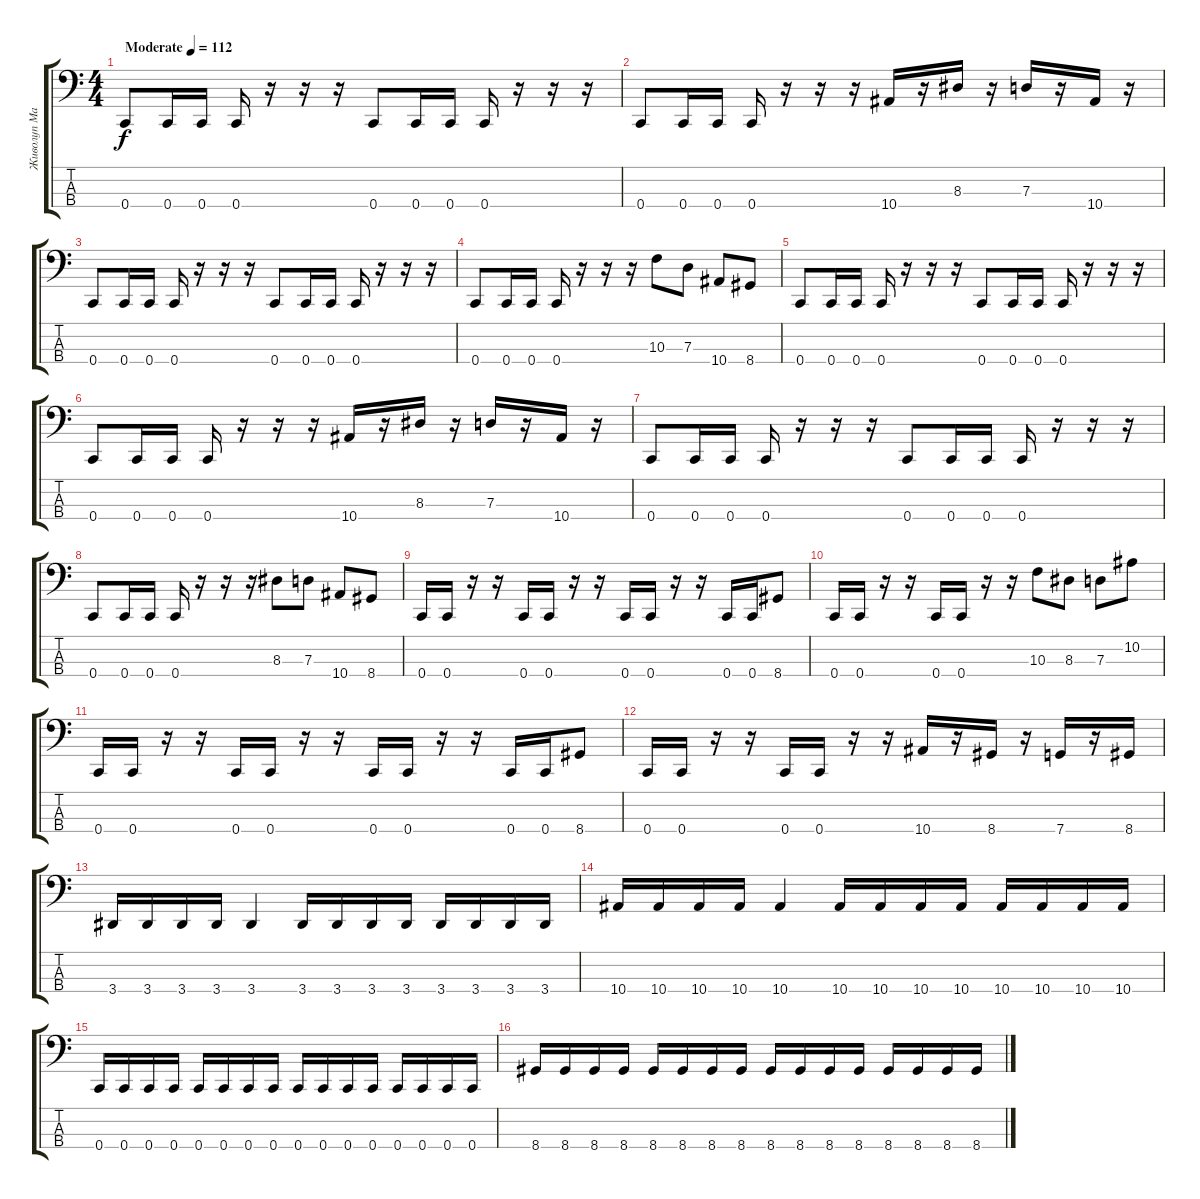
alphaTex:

\track ("Живолуп Максим" "Живолуп Ма") {instrument electricbassfinger}
\staff {score tabs}
\tuning (F2 C2 G1 C1) {hide}
\ts (4 4)
\tempo (112 "Moderate")
\clef f4
\ks c
0.4.8{dy f instrument electricbassfinger} 0.4.16 0.4.16 0.4.16 r.16 r.16 r.16 0.4.8 0.4.16 0.4.16 0.4.16 r.16 r.16 r.16 |
0.4.8 0.4.16 0.4.16 0.4.16 r.16 r.16 r.16 10.4.16 r.16 8.3.16 r.16 7.3.16 r.16 10.4.16 r.16 |
0.4.8 0.4.16 0.4.16 0.4.16 r.16 r.16 r.16 0.4.8 0.4.16 0.4.16 0.4.16 r.16 r.16 r.16 |
0.4.8 0.4.16 0.4.16 0.4.16 r.16 r.16 r.16 10.3.8 7.3.8 10.4.8 8.4.8 |
0.4.8 0.4.16 0.4.16 0.4.16 r.16 r.16 r.16 0.4.8 0.4.16 0.4.16 0.4.16 r.16 r.16 r.16 |
0.4.8 0.4.16 0.4.16 0.4.16 r.16 r.16 r.16 10.4.16 r.16 8.3.16 r.16 7.3.16 r.16 10.4.16 r.16 |
0.4.8 0.4.16 0.4.16 0.4.16 r.16 r.16 r.16 0.4.8 0.4.16 0.4.16 0.4.16 r.16 r.16 r.16 |
0.4.8 0.4.16 0.4.16 0.4.16 r.16 r.16 r.16 8.3.8 7.3.8 10.4.8 8.4.8 |
0.4.16 0.4.16 r.16 r.16 0.4.16 0.4.16 r.16 r.16 0.4.16 0.4.16 r.16 r.16 0.4.16 0.4.16 8.4.8 |
0.4.16 0.4.16 r.16 r.16 0.4.16 0.4.16 r.16 r.16 10.3.8 8.3.8 7.3.8 10.2.8 |
0.4.16 0.4.16 r.16 r.16 0.4.16 0.4.16 r.16 r.16 0.4.16 0.4.16 r.16 r.16 0.4.16 0.4.16 8.4.8 |
0.4.16 0.4.16 r.16 r.16 0.4.16 0.4.16 r.16 r.16 10.4.16 r.16 8.4.16 r.16 7.4.16 r.16 8.4.16 |
3.4.16 3.4.16 3.4.16 3.4.16 3.4.4 3.4.16 3.4.16 3.4.16 3.4.16 3.4.16 3.4.16 3.4.16 3.4.16 |
10.4.16 10.4.16 10.4.16 10.4.16 10.4.4 10.4.16 10.4.16 10.4.16 10.4.16 10.4.16 10.4.16 10.4.16 10.4.16 |
0.4.16 0.4.16 0.4.16 0.4.16 0.4.16 0.4.16 0.4.16 0.4.16 0.4.16 0.4.16 0.4.16 0.4.16 0.4.16 0.4.16 0.4.16 0.4.16 |
8.4.16 8.4.16 8.4.16 8.4.16 8.4.16 8.4.16 8.4.16 8.4.16 8.4.16 8.4.16 8.4.16 8.4.16 8.4.16 8.4.16 8.4.16 8.4.16
